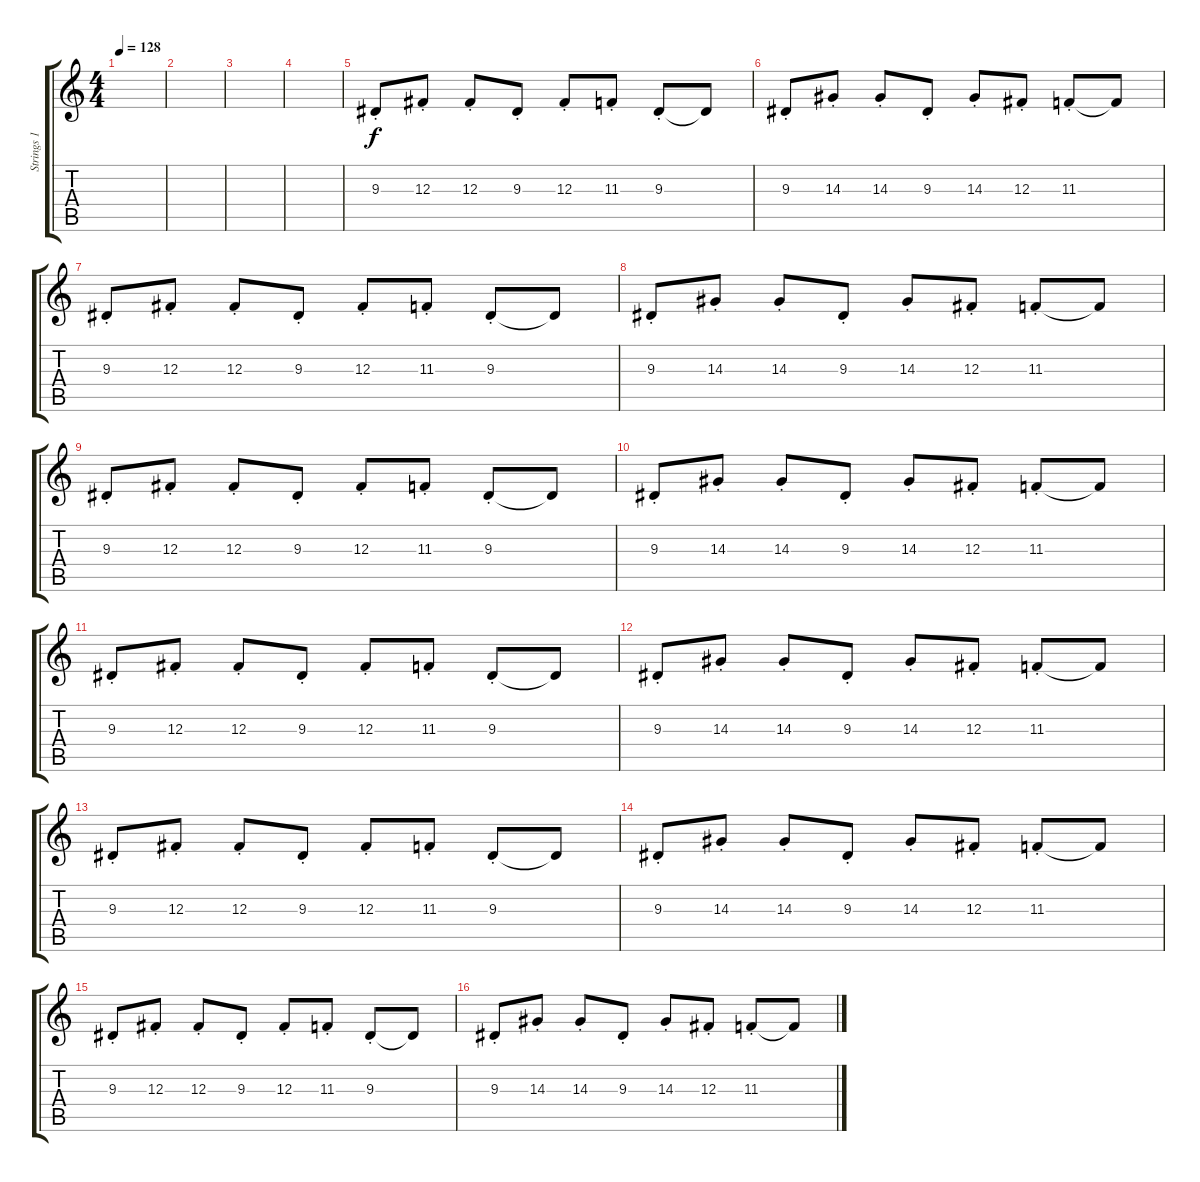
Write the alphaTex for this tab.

\track ("Strings 1" "Strings 1") {instrument stringensemble1}
\staff {score tabs}
\tuning (Eb4 Bb3 Gb3 Db3 Ab2 Eb2) {hide}
\ts (4 4)
\tempo 128
\clef g2
\ks c
|
|
|
|
9.3{st}.8{volume 13 instrument stringensemble1} 12.3{st}.8 12.3{st}.8 9.3{st}.8 12.3{st}.8 11.3{st}.8 9.3{st}.8 9.3{t}.8 |
9.3{st}.8 14.3{st}.8 14.3{st}.8 9.3{st}.8 14.3{st}.8 12.3{st}.8 11.3{st}.8 11.3{t}.8 |
9.3{st}.8{instrument stringensemble1} 12.3{st}.8 12.3{st}.8 9.3{st}.8 12.3{st}.8 11.3{st}.8 9.3{st}.8 9.3{t}.8 |
9.3{st}.8 14.3{st}.8 14.3{st}.8 9.3{st}.8 14.3{st}.8 12.3{st}.8 11.3{st}.8 11.3{t}.8 |
9.3{st}.8{instrument stringensemble1} 12.3{st}.8 12.3{st}.8 9.3{st}.8 12.3{st}.8 11.3{st}.8 9.3{st}.8 9.3{t}.8 |
9.3{st}.8 14.3{st}.8 14.3{st}.8 9.3{st}.8 14.3{st}.8 12.3{st}.8 11.3{st}.8 11.3{t}.8 |
9.3{st}.8{instrument stringensemble1} 12.3{st}.8 12.3{st}.8 9.3{st}.8 12.3{st}.8 11.3{st}.8 9.3{st}.8 9.3{t}.8 |
9.3{st}.8 14.3{st}.8 14.3{st}.8 9.3{st}.8 14.3{st}.8 12.3{st}.8 11.3{st}.8 11.3{t}.8 |
9.3{st}.8{instrument stringensemble1} 12.3{st}.8 12.3{st}.8 9.3{st}.8 12.3{st}.8 11.3{st}.8 9.3{st}.8 9.3{t}.8 |
9.3{st}.8 14.3{st}.8 14.3{st}.8 9.3{st}.8 14.3{st}.8 12.3{st}.8 11.3{st}.8 11.3{t}.8 |
9.3{st}.8{instrument stringensemble1} 12.3{st}.8 12.3{st}.8 9.3{st}.8 12.3{st}.8 11.3{st}.8 9.3{st}.8 9.3{t}.8 |
9.3{st}.8 14.3{st}.8 14.3{st}.8 9.3{st}.8 14.3{st}.8 12.3{st}.8 11.3{st}.8 11.3{t}.8
